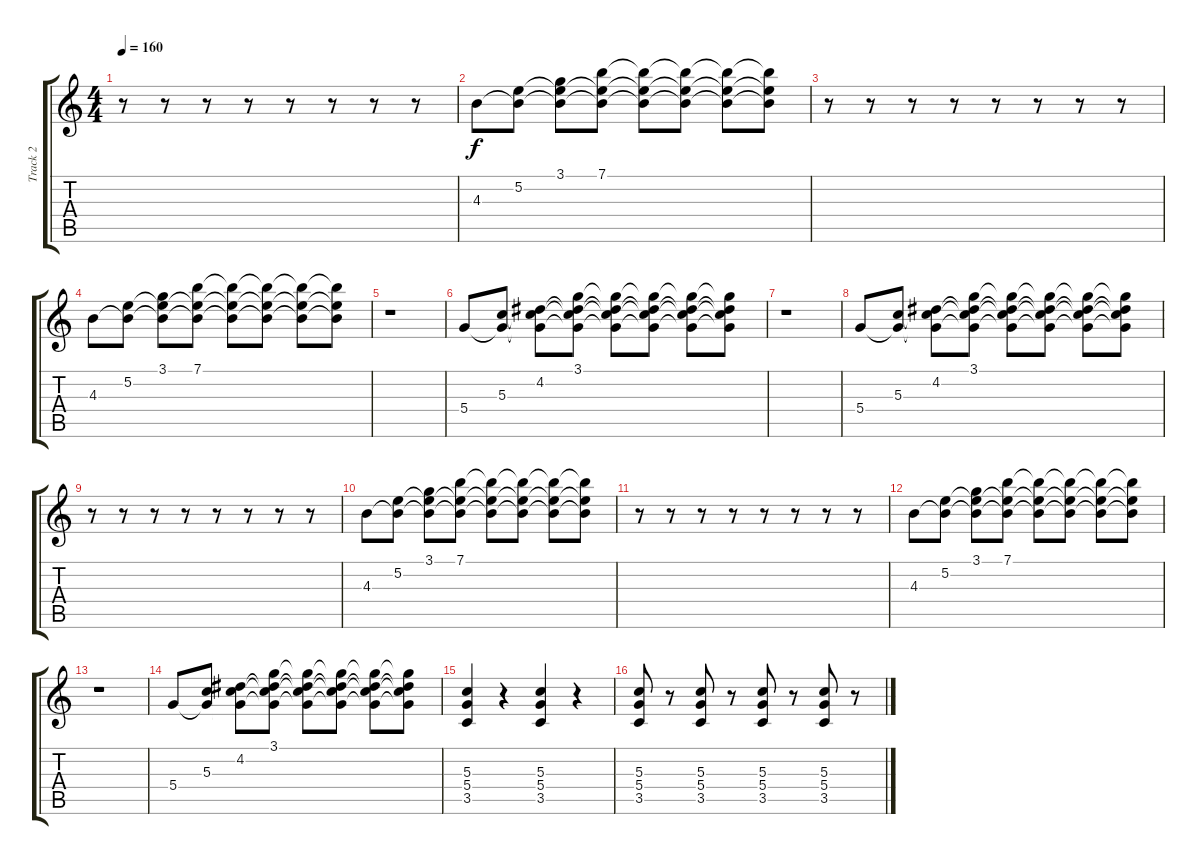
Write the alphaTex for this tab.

\track ("Track 2" "Track 2") {instrument distortionguitar}
\staff {score tabs}
\tuning (E4 B3 G3 D3 A2 E2) {hide}
\ts (4 4)
\tempo 160
\clef g2
\ks c
r.8{dy f} r.8 r.8 r.8 r.8 r.8 r.8 r.8 |
4.3.8 (5.2 4.3{t}).8 (3.1 5.2{t} 4.3{t}).8 (7.1 5.2{t} 4.3{t}).8 (7.1{t} 5.2{t} 4.3{t}).8 (7.1{t} 5.2{t} 4.3{t}).8 (7.1{t} 5.2{t} 4.3{t}).8 (7.1{t} 5.2{t} 4.3{t}).8 |
r.8 r.8 r.8 r.8 r.8 r.8 r.8 r.8 |
4.3.8 (5.2 4.3{t}).8 (3.1 5.2{t} 4.3{t}).8 (7.1 5.2{t} 4.3{t}).8 (7.1{t} 5.2{t} 4.3{t}).8 (7.1{t} 5.2{t} 4.3{t}).8 (7.1{t} 5.2{t} 4.3{t}).8 (7.1{t} 5.2{t} 4.3{t}).8 |
r.1 |
5.4.8 (5.3 5.4{t}).8 (4.2 5.3{t} 5.4{t}).8 (3.1 4.2{t} 5.3{t} 5.4{t}).8 (3.1{t} 4.2{t} 5.3{t} 5.4{t}).8 (3.1{t} 4.2{t} 5.3{t} 5.4{t}).8 (3.1{t} 4.2{t} 5.3{t} 5.4{t}).8 (3.1{t} 4.2{t} 5.3{t} 5.4{t}).8 |
r.1 |
5.4.8 (5.3 5.4{t}).8 (4.2 5.3{t} 5.4{t}).8 (3.1 4.2{t} 5.3{t} 5.4{t}).8 (3.1{t} 4.2{t} 5.3{t} 5.4{t}).8 (3.1{t} 4.2{t} 5.3{t} 5.4{t}).8 (3.1{t} 4.2{t} 5.3{t} 5.4{t}).8 (3.1{t} 4.2{t} 5.3{t} 5.4{t}).8 |
r.8 r.8 r.8 r.8 r.8 r.8 r.8 r.8 |
4.3.8 (5.2 4.3{t}).8 (3.1 5.2{t} 4.3{t}).8 (7.1 5.2{t} 4.3{t}).8 (7.1{t} 5.2{t} 4.3{t}).8 (7.1{t} 5.2{t} 4.3{t}).8 (7.1{t} 5.2{t} 4.3{t}).8 (7.1{t} 5.2{t} 4.3{t}).8 |
r.8 r.8 r.8 r.8 r.8 r.8 r.8 r.8 |
4.3.8 (5.2 4.3{t}).8 (3.1 5.2{t} 4.3{t}).8 (7.1 5.2{t} 4.3{t}).8 (7.1{t} 5.2{t} 4.3{t}).8 (7.1{t} 5.2{t} 4.3{t}).8 (7.1{t} 5.2{t} 4.3{t}).8 (7.1{t} 5.2{t} 4.3{t}).8 |
r.1 |
5.4.8 (5.3 5.4{t}).8 (4.2 5.3{t} 5.4{t}).8 (3.1 4.2{t} 5.3{t} 5.4{t}).8 (3.1{t} 4.2{t} 5.3{t} 5.4{t}).8 (3.1{t} 4.2{t} 5.3{t} 5.4{t}).8 (3.1{t} 4.2{t} 5.3{t} 5.4{t}).8 (3.1{t} 4.2{t} 5.3{t} 5.4{t}).8 |
(5.3 5.4 3.5).4 r.4 (5.3 5.4 3.5).4 r.4 |
(5.3 5.4 3.5).8 r.8 (5.3 5.4 3.5).8 r.8 (5.3 5.4 3.5).8 r.8 (5.3 5.4 3.5).8 r.8
